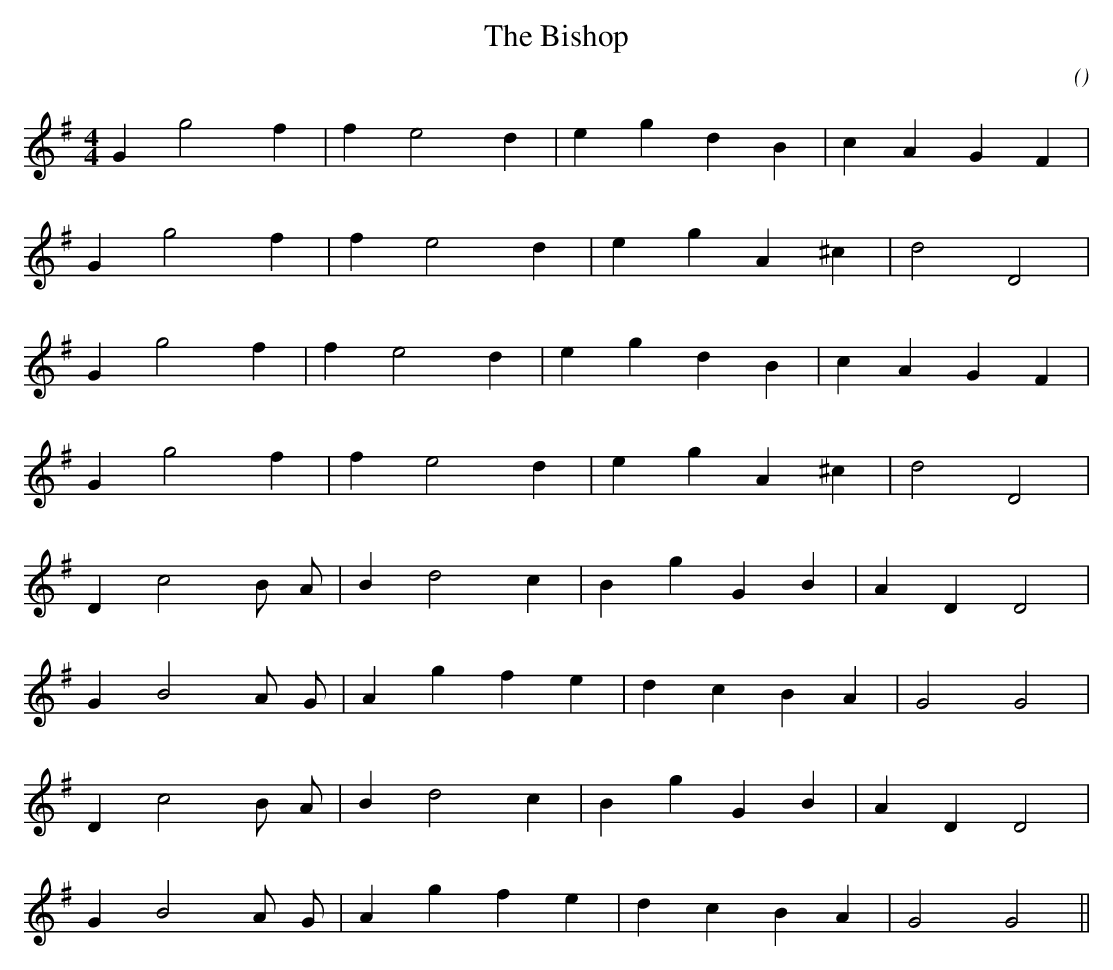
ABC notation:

X:1
T: The Bishop
C:
O:
M:4/4
K:G
K:G
M:4/4
L:1/16
G4 g8 f4|f4 e8 d4 |e4 g4 d4 B4 |c4 A4 G4 F4 |
G4 g8 f4|f4 e8 d4 |e4 g4 A4 ^c4 |d8 D8 |
G4 g8 f4|f4 e8 d4 |e4 g4 d4 B4 |c4 A4 G4 F4 |
G4 g8 f4|f4 e8 d4 |e4 g4 A4 ^c4 |d8 D8 |
D4 c8 B2 A2 |B4 d8 c4 |B4 g4 G4 B4 |A4 D4 D8 |
G4 B8 A2 G2 |A4 g4 f4 e4 |d4 c4 B4 A4 |G8G8 |
D4 c8 B2 A2 |B4 d8 c4 |B4 g4 G4 B4 |A4 D4 D8 |
G4 B8 A2 G2 |A4 g4 f4 e4 |d4 c4 B4 A4 |G8G8 ||
